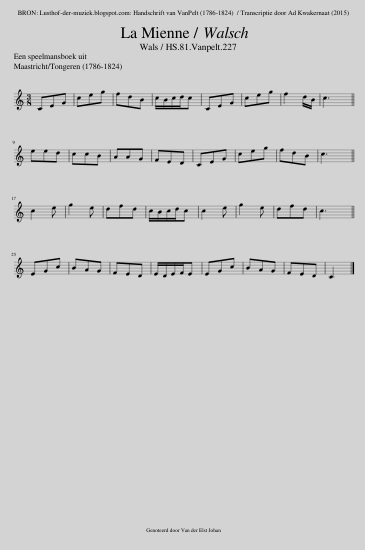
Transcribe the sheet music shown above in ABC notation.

X:1
L:1/8
Q:1/4=87
M:3/8
I:linebreak $
K:C
V:1 treble
V:1
 CEG | ceg | fdB | c/B/c/d/c | CEG | %5
 ceg | f2 d/B/ | c3 ||$ eed | ccB | %10
 AAG | FED | CEG | ceg | fdB | %15
 c3 ||$ c2 e | g2 e | dfd | c/B/c/d/c | %20
 c2 e | g2 e | dfd | c3 ||$ EGc | %25
 BAG | FED | E/D/E/F/E | EGc | BAG | %30
 FED | C2 |] %32
